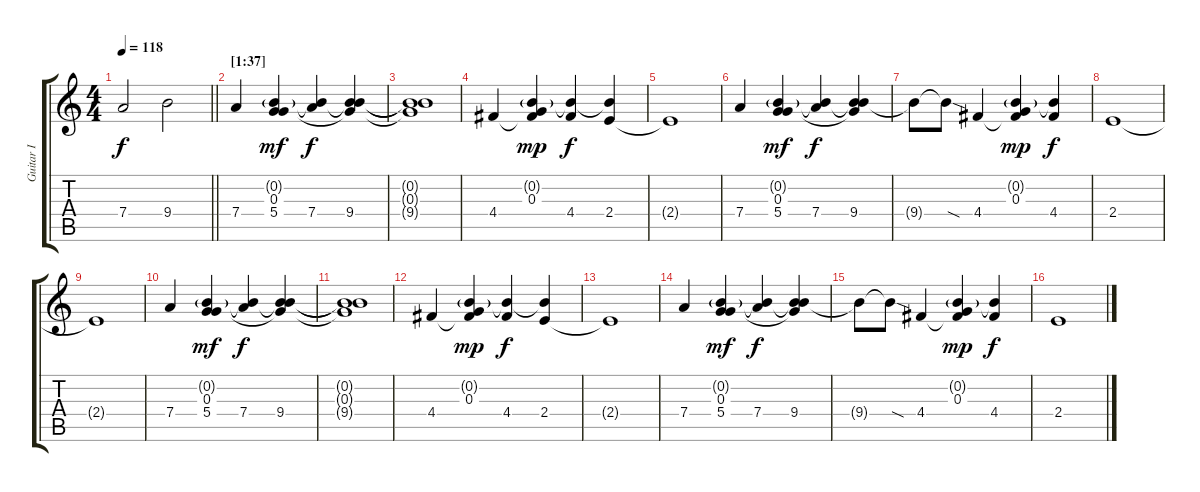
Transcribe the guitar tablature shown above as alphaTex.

\track ("Guitar I" "Guitar I") {instrument overdrivenguitar}
\staff {score tabs}
\tuning (E4 B3 G3 D3 A2 E2) {hide}
\ts (4 4)
\tempo 118
\clef g2
\barLineRight lightlight
\ks c
7.4.2{dy f} 9.4.2 |
\section ("" "[1:37]")
7.4.4 (0.2{g} 0.3 5.4).4{dy mf} (0.2{t} 7.4).4{dy f} (0.2{t} 0.3{t} 9.4).4 |
(0.2{t} 0.3{t} 9.4{t}).1 |
4.4.4 (0.2{g} 0.3 4.4{t}).4{dy mp} (0.2{t} 4.4).4{dy f} (0.2{t} 2.4).4 |
2.4{t}.1 |
7.4.4 (0.2{g} 0.3 5.4).4{dy mf} (0.2{t} 7.4).4{dy f} (0.2{t} 0.3{t} 9.4).4 |
9.4{t}.8 9.4{sod t}.8 4.4.4 (0.2{g} 0.3 4.4{t}).4{dy mp} (0.2{t} 4.4).4{dy f} |
2.4.1 |
2.4{t}.1 |
7.4.4 (0.2{g} 0.3 5.4).4{dy mf} (0.2{t} 7.4).4{dy f} (0.2{t} 0.3{t} 9.4).4 |
(0.2{t} 0.3{t} 9.4{t}).1 |
4.4.4 (0.2{g} 0.3 4.4{t}).4{dy mp} (0.2{t} 4.4).4{dy f} (0.2{t} 2.4).4 |
2.4{t}.1 |
7.4.4 (0.2{g} 0.3 5.4).4{dy mf} (0.2{t} 7.4).4{dy f} (0.2{t} 0.3{t} 9.4).4 |
9.4{t}.8 9.4{sod t}.8 4.4.4 (0.2{g} 0.3 4.4{t}).4{dy mp} (0.2{t} 4.4).4{dy f} |
2.4.1
